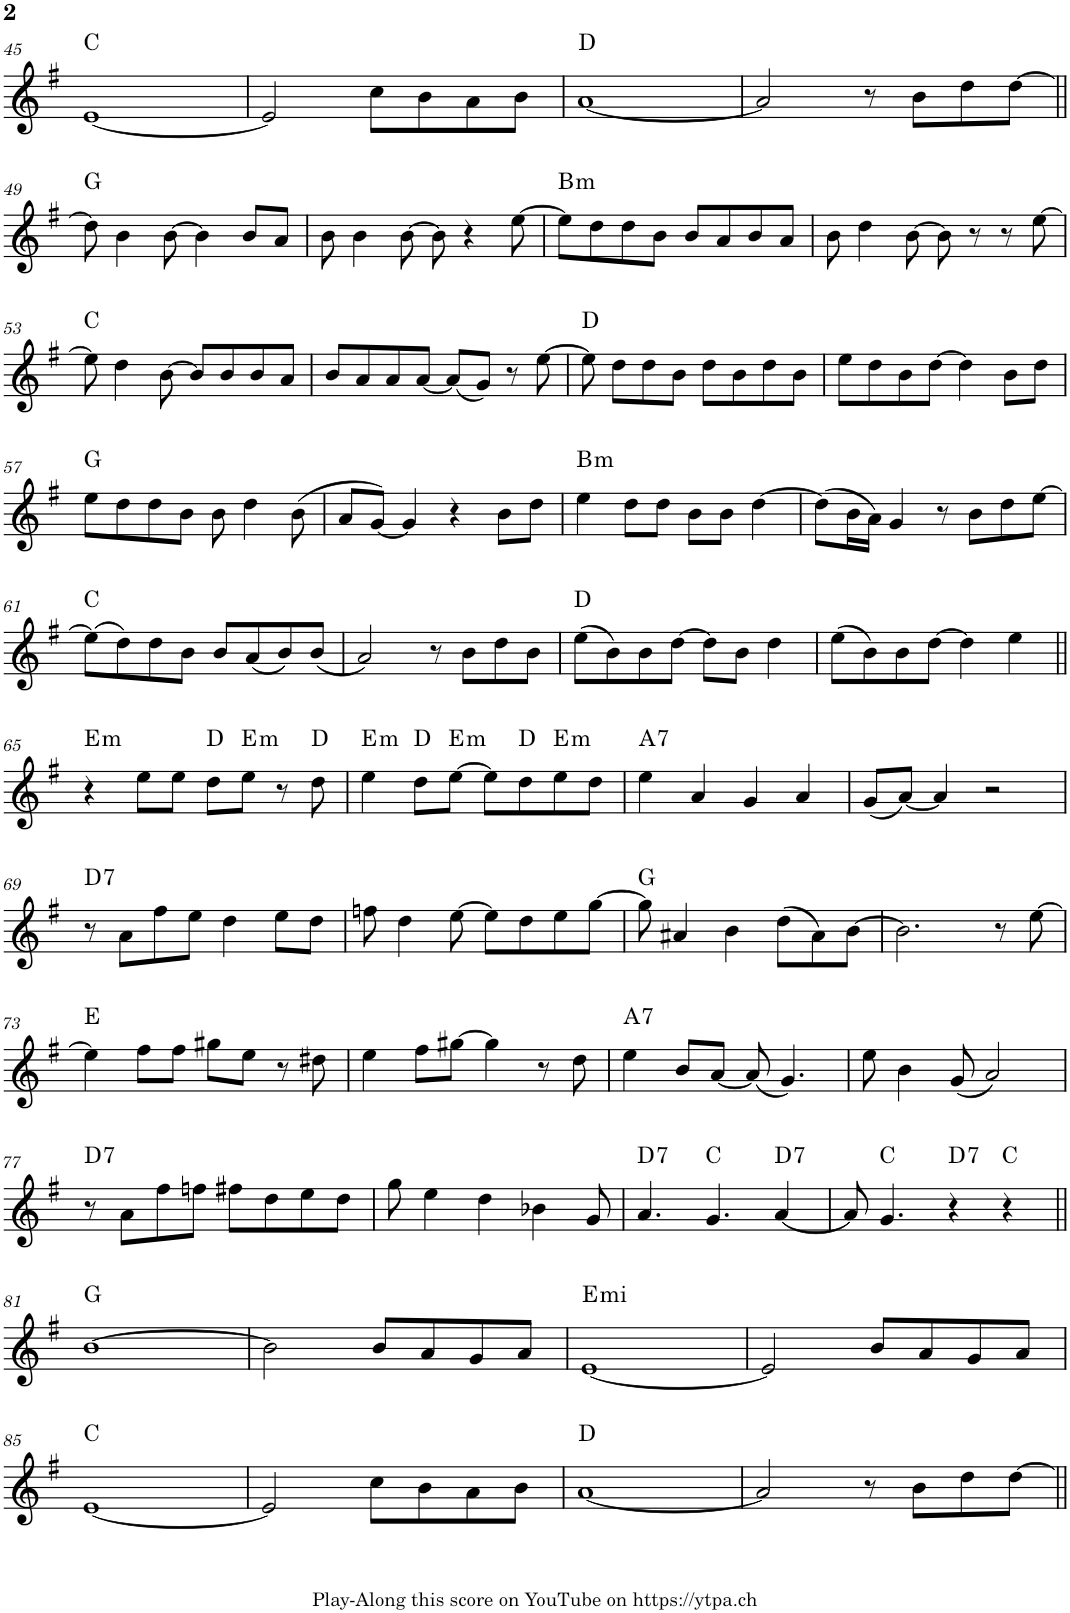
**kern	**harte
*part1	*part1
*staff1	*
*I"Piano	*
*I'Pno.	*
!!LO:PB:g=z
*clefG2	*
*k[f#]	*
*M4/4	*
=45	=45
[1e	C:maj
=46	=46
2e/]	.
8cc\L	.
8b\	.
8a\	.
8b\J	.
=47	=47
[1a	D:maj
=48	=48
2a/]	.
8r	.
8b\L	.
8dd\	.
[8dd\J	.
!!LO:LB:g=z
=49||	=49||
8dd\]	G:maj
4b\	.
[8b\	.
4b\]	.
8b/L	.
8a/J	.
=50	=50
8b\	.
4b\	.
[8b\	.
8b\]	.
4r	.
[8ee\	.
=51	=51
!	!LO:H:kt=m
8ee\L]	B:min
8dd\	.
8dd\	.
8b\J	.
8b/L	.
8a/	.
8b/	.
8a/J	.
=52	=52
8b\	.
4dd\	.
[8b\	.
8b\]	.
8r	.
8r	.
[8ee\	.
!!LO:LB:g=z
=53	=53
8ee\]	C:maj
4dd\	.
[8b\	.
8b/L]	.
8b/	.
8b/	.
8a/J	.
=54	=54
8b/L	.
8a/	.
8a/	.
[8a/J	.
(8a/L]	.
8g/J)	.
8r	.
[8ee\	.
=55	=55
8ee\]	D:maj
8dd\L	.
8dd\	.
8b\J	.
8dd\L	.
8b\	.
8dd\	.
8b\J	.
=56	=56
8ee\L	.
8dd\	.
8b\	.
[8dd\J	.
4dd\]	.
8b\L	.
8dd\J	.
!!LO:LB:g=z
=57	=57
8ee\L	G:maj
8dd\	.
8dd\	.
8b\J	.
8b\	.
4dd\	.
(8b\	.
=58	=58
8a/L	.
[8g/J)	.
4g/]	.
4r	.
8b\L	.
8dd\J	.
=59	=59
!	!LO:H:kt=m
4ee\	B:min
8dd\L	.
8dd\J	.
8b\L	.
8b\J	.
[4dd\	.
=60	=60
(8dd\L]	.
16b\L	.
16a\JJ)	.
4g/	.
8r	.
8b\L	.
8dd\	.
[8ee\J	.
!!LO:LB:g=z
=61	=61
(8ee\L]	C:maj
8dd\)	.
8dd\	.
8b\J	.
8b/L	.
(8a/	.
8b/)	.
(8b/J	.
=62	=62
2a/)	.
8r	.
8b\L	.
8dd\	.
8b\J	.
=63	=63
(8ee\L	D:maj
8b\)	.
8b\	.
[8dd\J	.
8dd\L]	.
8b\J	.
4dd\	.
=64	=64
(8ee\L	.
8b\)	.
8b\	.
[8dd\J	.
4dd\]	.
4ee\	.
!!LO:LB:g=z
=65||	=65||
!	!LO:H:kt=m
4r	E:min
8ee\L	.
8ee\J	.
8dd\L	D:maj
!	!LO:H:kt=m
8ee\J	E:min
8r	.
8dd\	D:maj
=66	=66
!	!LO:H:kt=m
4ee\	E:min
8dd\L	D:maj
!	!LO:H:kt=m
[8ee\J	E:min
8ee\L]	.
8dd\	D:maj
!	!LO:H:kt=m
8ee\	E:min
8dd\J	.
=67	=67
!	!LO:H:kt=7
4ee\	A:7
4a/	.
4g/	.
4a/	.
=68	=68
(8g/L	.
[8a/J)	.
4a/]	.
2r	.
!!LO:LB:g=z
=69	=69
!	!LO:H:kt=7
8r	D:7
8a\L	.
8ff#\	.
8ee\J	.
4dd\	.
8ee\L	.
8dd\J	.
=70	=70
8ffn\	.
4dd\	.
[8ee\	.
8ee\L]	.
8dd\	.
8ee\	.
[8gg\J	.
=71	=71
8gg\]	G:maj
4a#X/	.
4b\	.
(8dd\L	.
8a#\)	.
[8b\J	.
=72	=72
2.b\]	.
8r	.
[8ee\	.
!!LO:LB:g=z
=73	=73
4ee\]	E:maj
8ff#\L	.
8ff#\J	.
8gg#X\L	.
8ee\J	.
8r	.
8dd#X\	.
=74	=74
4ee\	.
8ff#\L	.
[8gg#X\J	.
4gg#\]	.
8r	.
8dd\	.
=75	=75
!	!LO:H:kt=7
4ee\	A:7
8b/L	.
[8a/J	.
(8a/]	.
4.g/)	.
=76	=76
8ee\	.
4b\	.
(8g/	.
2a/)	.
!!LO:LB:g=z
=77	=77
!	!LO:H:kt=7
8r	D:7
8a\L	.
8ff#\	.
8ffn\J	.
8ff#X\L	.
8dd\	.
8ee\	.
8dd\J	.
=78	=78
8gg\	.
4ee\	.
4dd\	.
4b-X\	.
8g/	.
=79	=79
!	!LO:H:kt=7
4.a/	D:7
4.g/	C:maj
!	!LO:H:kt=7
[4a/	D:7
=80	=80
8a/]	.
4.g/	C:maj
!	!LO:H:kt=7
4r	D:7
4r	C:maj
!!LO:LB:g=z
=81||	=81||
[1b	G:maj
=82	=82
2b\]	.
8b/L	.
8a/	.
8g/	.
8a/J	.
=83	=83
!	!LO:H:kt=mi
[1e	E:min
=84	=84
2e/]	.
8b/L	.
8a/	.
8g/	.
8a/J	.
!!LO:LB:g=z
=85	=85
[1e	C:maj
=86	=86
2e/]	.
8cc\L	.
8b\	.
8a\	.
8b\J	.
=87	=87
[1a	D:maj
=88	=88
2a/]	.
8r	.
8b\L	.
8dd\	.
[8dd\J	.
=||	=||
*-	*-
